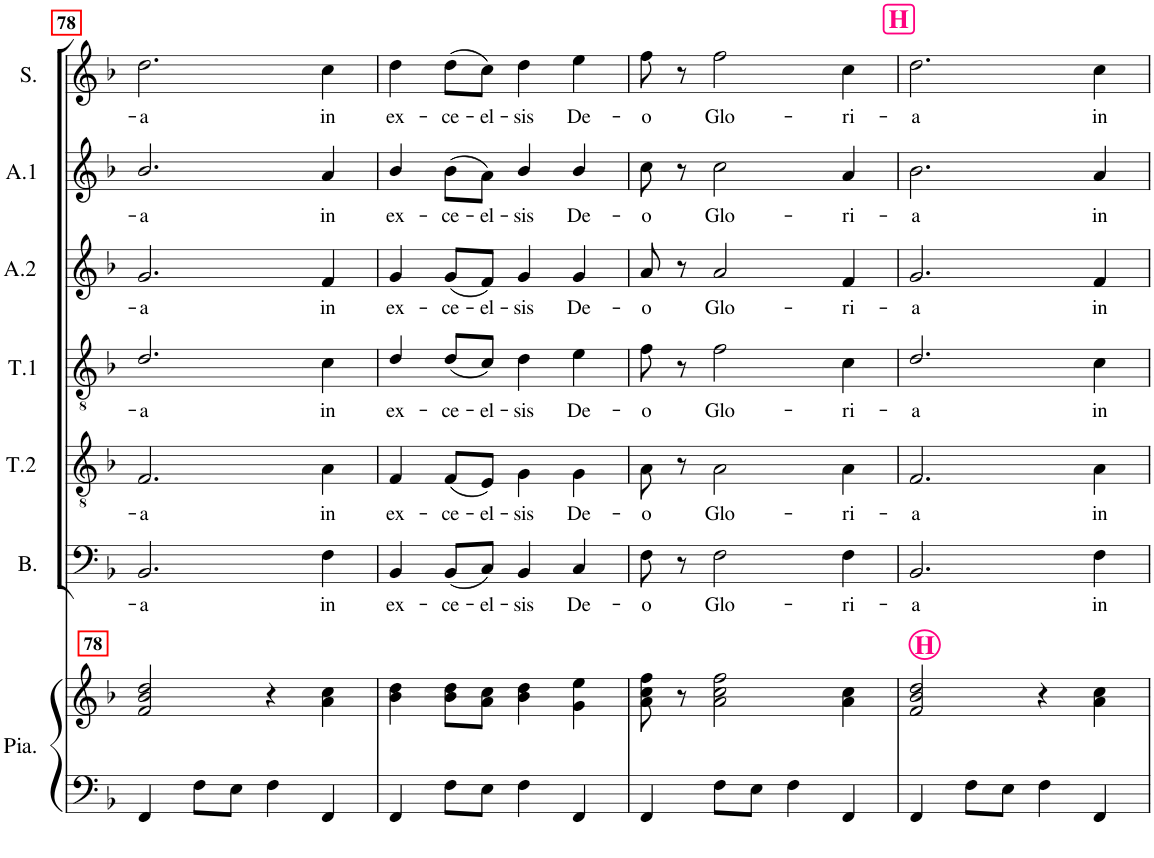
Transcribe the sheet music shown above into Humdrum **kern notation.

**kern	**kern	**kern	**text	**kern	**text	**kern	**text	**kern	**text	**kern	**text	**kern	**text
*part7	*part7	*part6	*part6	*part5	*part5	*part4	*part4	*part3	*part3	*part2	*part2	*part1	*part1
*staff8	*staff7	*staff6	*staff6	*staff5	*staff5	*staff4	*staff4	*staff3	*staff3	*staff2	*staff2	*staff1	*staff1
*I"Piano	*	*I"Basse	*	*I"Ténor 2	*	*I"Ténor 1	*	*I"Alto 2	*	*I"Alto 1	*	*I"Soprano	*
*I'Pia.	*	*I'B.	*	*I'T.2	*	*I'T.1	*	*I'A.2	*	*I'A.1	*	*I'S.	*
!!LO:PB:g=z
*clefF4	*clefG2	*clefF4	*	*clefGv2	*	*clefGv2	*	*clefG2	*	*clefG2	*	*clefG2	*
*k[b-]	*k[b-]	*k[b-]	*	*k[b-]	*	*k[b-]	*	*k[b-]	*	*k[b-]	*	*k[b-]	*
*M2/2	*M2/2	*M2/2	*	*M2/2	*	*M2/2	*	*M2/2	*	*M2/2	*	*M2/2	*
*met(c|)	*met(c|)	*met(c|)	*	*met(c|)	*	*met(c|)	*	*met(c|)	*	*met(c|)	*	*met(c|)	*
=78	=78	=78	=78	=78	=78	=78	=78	=78	=78	=78	=78	=78	=78
!	!LO:TX:a:B:t=78	!	!	!	!	!	!	!	!	!	!	!	!
!	!	!	!LO:LY:b	!	!LO:LY:b	!	!LO:LY:b	!	!LO:LY:b	!	!LO:LY:b	!	!LO:LY:b
4FF/	2f/ 2b-/ 2dd/	2.BB-/	-a	2.F/	-a	2.d/	-a	2.g/	-a	2.b-/	-a	2.dd\	-a
8F\L	.	.	.	.	.	.	.	.	.	.	.	.	.
8E\J	.	.	.	.	.	.	.	.	.	.	.	.	.
4F\	4r	.	.	.	.	.	.	.	.	.	.	.	.
!	!	!	!LO:LY:b	!	!LO:LY:b	!	!LO:LY:b	!	!LO:LY:b	!	!LO:LY:b	!	!LO:LY:b
4FF/	4a\ 4cc\	4F\	in	4A\	in	4c\	in	4f/	in	4a/	in	4cc\	in
=79	=79	=79	=79	=79	=79	=79	=79	=79	=79	=79	=79	=79	=79
!	!	!	!LO:LY:b	!	!LO:LY:b	!	!LO:LY:b	!	!LO:LY:b	!	!LO:LY:b	!	!LO:LY:b
4FF/	4b-\ 4dd\	4BB-/	ex-	4F/	ex-	4d/	ex-	4g/	ex-	4b-/	ex-	4dd\	ex-
!	!	!	!LO:LY:b	!	!LO:LY:b	!	!LO:LY:b	!	!LO:LY:b	!	!LO:LY:b	!	!LO:LY:b
8F\L	8b-\ 8dd\L	(8BB-/L	-ce-	(8F/L	-ce-	(8d/L	-ce-	(8g/L	-ce-	(8b-\L	-ce-	(8dd\L	-ce-
!	!	!	!LO:LY:b	!	!LO:LY:b	!	!LO:LY:b	!	!LO:LY:b	!	!LO:LY:b	!	!LO:LY:b
8E\J	8a\ 8cc\J	8C/J)	-el-	8E/J)	-el-	8c/J)	-el-	8f/J)	-el-	8a\J)	-el-	8cc\J)	-el-
!	!	!	!LO:LY:b	!	!LO:LY:b	!	!LO:LY:b	!	!LO:LY:b	!	!LO:LY:b	!	!LO:LY:b
4F\	4b-\ 4dd\	4BB-/	-sis	4G\	-sis	4d\	-sis	4g/	-sis	4b-/	-sis	4dd\	-sis
!	!	!	!LO:LY:b	!	!LO:LY:b	!	!LO:LY:b	!	!LO:LY:b	!	!LO:LY:b	!	!LO:LY:b
4FF/	4g\ 4ee\	4C/	De-	4G\	De-	4e\	De-	4g/	De-	4b-/	De-	4ee\	De-
=80	=80	=80	=80	=80	=80	=80	=80	=80	=80	=80	=80	=80	=80
!	!	!	!LO:LY:b	!	!LO:LY:b	!	!LO:LY:b	!	!LO:LY:b	!	!LO:LY:b	!	!LO:LY:b
4FF/	8a\ 8cc\ 8ff\	8F\	-o	8A\	-o	8f\	-o	8a/	-o	8cc\	-o	8ff\	-o
.	8r	8r	.	8r	.	8r	.	8r	.	8r	.	8r	.
!	!	!	!LO:LY:b	!	!LO:LY:b	!	!LO:LY:b	!	!LO:LY:b	!	!LO:LY:b	!	!LO:LY:b
8F\L	2a\ 2cc\ 2ff\	2F\	Glo-	2A\	Glo-	2f\	Glo-	2a/	Glo-	2cc\	Glo-	2ff\	Glo-
8E\J	.	.	.	.	.	.	.	.	.	.	.	.	.
4F\	.	.	.	.	.	.	.	.	.	.	.	.	.
!	!	!	!LO:LY:b	!	!LO:LY:b	!	!LO:LY:b	!	!LO:LY:b	!	!LO:LY:b	!	!LO:LY:b
4FF/	4a\ 4cc\	4F\	-ri-	4A\	-ri-	4c\	-ri-	4f/	-ri-	4a/	-ri-	4cc\	-ri-
!!LO:REH:place=s1:a:B:cj:color=#FF007F:fs=14:t=H
=81	=81	=81	=81	=81	=81	=81	=81	=81	=81	=81	=81	=81	=81
!	!LO:TX:a:B:color=#FF007F:t=H	!	!	!	!	!	!	!	!	!	!	!	!
!	!	!	!LO:LY:b	!	!LO:LY:b	!	!LO:LY:b	!	!LO:LY:b	!	!LO:LY:b	!	!LO:LY:b
4FF/	2f/ 2b-/ 2dd/	2.BB-/	-a	2.F/	-a	2.d/	-a	2.g/	-a	2.b-\	-a	2.dd\	-a
8F\L	.	.	.	.	.	.	.	.	.	.	.	.	.
8E\J	.	.	.	.	.	.	.	.	.	.	.	.	.
4F\	4r	.	.	.	.	.	.	.	.	.	.	.	.
!	!	!	!LO:LY:b	!	!LO:LY:b	!	!LO:LY:b	!	!LO:LY:b	!	!LO:LY:b	!	!LO:LY:b
4FF/	4a\ 4cc\	4F\	in	4A\	in	4c\	in	4f/	in	4a/	in	4cc\	in
=	=	=	=	=	=	=	=	=	=	=	=	=	=
*-	*-	*-	*-	*-	*-	*-	*-	*-	*-	*-	*-	*-	*-
